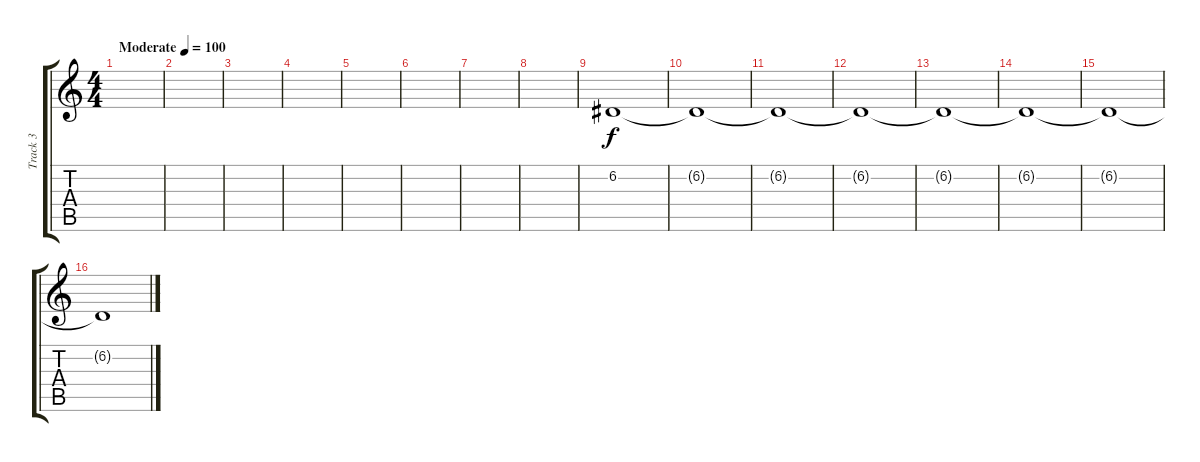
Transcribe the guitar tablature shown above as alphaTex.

\track ("Track 3" "Track 3") {instrument lead6voice}
\staff {score tabs}
\tuning (D4 A3 F3 C3 G2 C2) {hide}
\ts (4 4)
\tempo (100 "Moderate")
\clef g2
\ks c
|
|
|
|
|
|
|
|
6.2.1 |
6.2{t}.1 |
6.2{t}.1 |
6.2{t}.1 |
6.2{t}.1 |
6.2{t}.1 |
6.2{t}.1 |
6.2{t}.1
